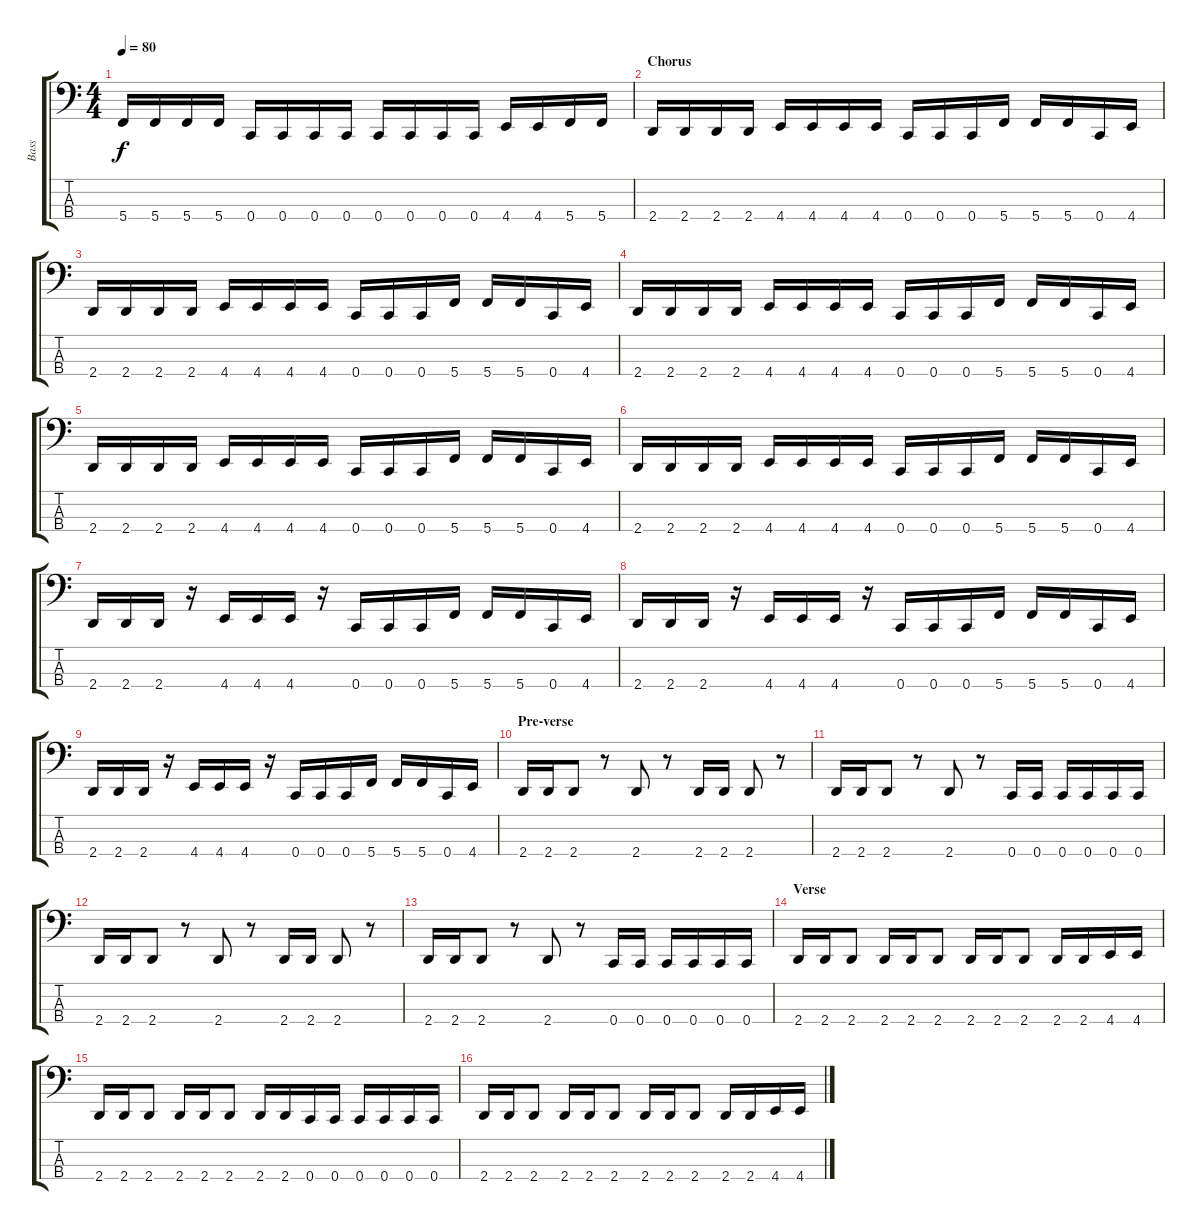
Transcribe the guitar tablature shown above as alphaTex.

\track ("Bass" "Bass") {instrument electricbasspick}
\staff {score tabs}
\tuning (F2 C2 G1 C1) {hide}
\ts (4 4)
\tempo 80
\clef f4
\ks c
5.4.16{dy f} 5.4.16 5.4.16 5.4.16 0.4.16 0.4.16 0.4.16 0.4.16 0.4.16 0.4.16 0.4.16 0.4.16 4.4.16 4.4.16 5.4.16 5.4.16 |
\section ("" "Chorus")
2.4.16 2.4.16 2.4.16 2.4.16 4.4.16 4.4.16 4.4.16 4.4.16 0.4.16 0.4.16 0.4.16 5.4.16 5.4.16 5.4.16 0.4.16 4.4.16 |
2.4.16 2.4.16 2.4.16 2.4.16 4.4.16 4.4.16 4.4.16 4.4.16 0.4.16 0.4.16 0.4.16 5.4.16 5.4.16 5.4.16 0.4.16 4.4.16 |
2.4.16 2.4.16 2.4.16 2.4.16 4.4.16 4.4.16 4.4.16 4.4.16 0.4.16 0.4.16 0.4.16 5.4.16 5.4.16 5.4.16 0.4.16 4.4.16 |
2.4.16 2.4.16 2.4.16 2.4.16 4.4.16 4.4.16 4.4.16 4.4.16 0.4.16 0.4.16 0.4.16 5.4.16 5.4.16 5.4.16 0.4.16 4.4.16 |
2.4.16 2.4.16 2.4.16 2.4.16 4.4.16 4.4.16 4.4.16 4.4.16 0.4.16 0.4.16 0.4.16 5.4.16 5.4.16 5.4.16 0.4.16 4.4.16 |
2.4.16 2.4.16 2.4.16 r.16 4.4.16 4.4.16 4.4.16 r.16 0.4.16 0.4.16 0.4.16 5.4.16 5.4.16 5.4.16 0.4.16 4.4.16 |
2.4.16 2.4.16 2.4.16 r.16 4.4.16 4.4.16 4.4.16 r.16 0.4.16 0.4.16 0.4.16 5.4.16 5.4.16 5.4.16 0.4.16 4.4.16 |
2.4.16 2.4.16 2.4.16 r.16 4.4.16 4.4.16 4.4.16 r.16 0.4.16 0.4.16 0.4.16 5.4.16 5.4.16 5.4.16 0.4.16 4.4.16 |
\section ("" "Pre-verse")
2.4.16 2.4.16 2.4.8 r.8 2.4.8 r.8 2.4.16 2.4.16 2.4.8 r.8 |
2.4.16 2.4.16 2.4.8 r.8 2.4.8 r.8 0.4.16 0.4.16 0.4.16 0.4.16 0.4.16 0.4.16 |
2.4.16 2.4.16 2.4.8 r.8 2.4.8 r.8 2.4.16 2.4.16 2.4.8 r.8 |
2.4.16 2.4.16 2.4.8 r.8 2.4.8 r.8 0.4.16 0.4.16 0.4.16 0.4.16 0.4.16 0.4.16 |
\section ("" "Verse")
2.4.16 2.4.16 2.4.8 2.4.16 2.4.16 2.4.8 2.4.16 2.4.16 2.4.8 2.4.16 2.4.16 4.4.16 4.4.16 |
2.4.16 2.4.16 2.4.8 2.4.16 2.4.16 2.4.8 2.4.16 2.4.16 0.4.16 0.4.16 0.4.16 0.4.16 0.4.16 0.4.16 |
2.4.16 2.4.16 2.4.8 2.4.16 2.4.16 2.4.8 2.4.16 2.4.16 2.4.8 2.4.16 2.4.16 4.4.16 4.4.16
